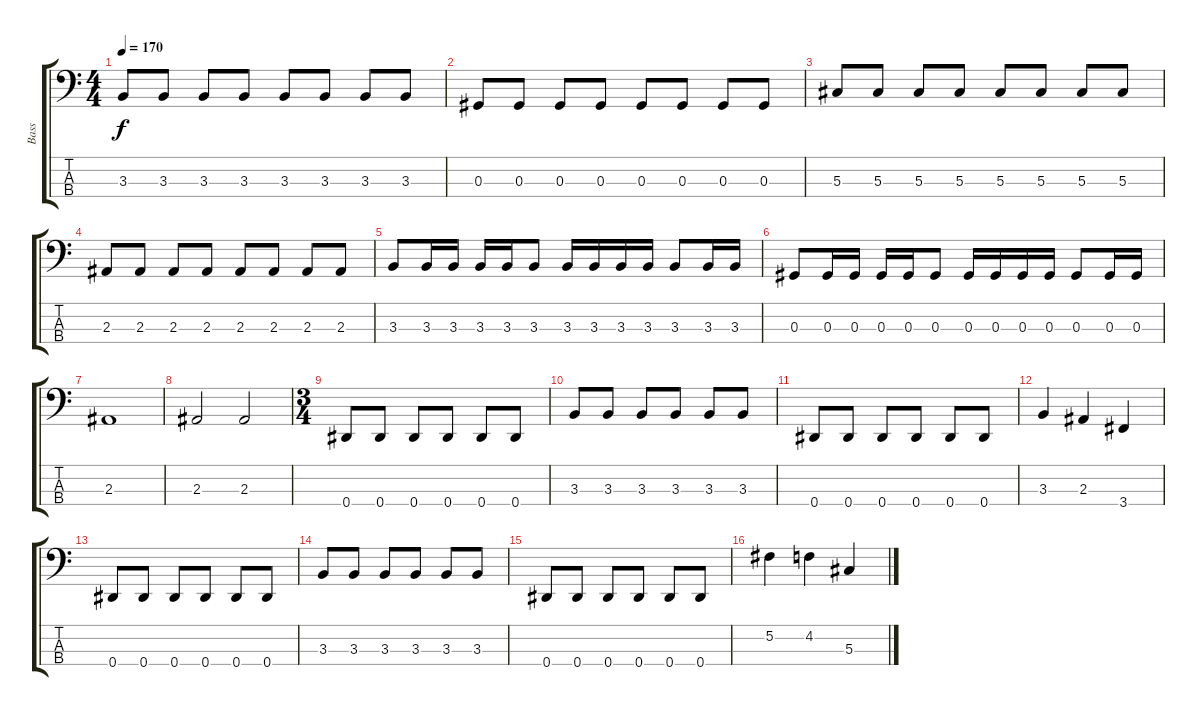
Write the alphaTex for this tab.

\track ("Bass" "Bass") {instrument electricbassfinger}
\staff {score tabs}
\tuning (Gb2 Db2 Ab1 Eb1) {hide}
\ts (4 4)
\tempo 170
\clef f4
\ks c
3.3.8{dy f} 3.3.8 3.3.8 3.3.8 3.3.8 3.3.8 3.3.8 3.3.8 |
0.3.8 0.3.8 0.3.8 0.3.8 0.3.8 0.3.8 0.3.8 0.3.8 |
5.3.8 5.3.8 5.3.8 5.3.8 5.3.8 5.3.8 5.3.8 5.3.8 |
2.3.8 2.3.8 2.3.8 2.3.8 2.3.8 2.3.8 2.3.8 2.3.8 |
3.3.8 3.3.16 3.3.16 3.3.16 3.3.16 3.3.8 3.3.16 3.3.16 3.3.16 3.3.16 3.3.8 3.3.16 3.3.16 |
0.3.8 0.3.16 0.3.16 0.3.16 0.3.16 0.3.8 0.3.16 0.3.16 0.3.16 0.3.16 0.3.8 0.3.16 0.3.16 |
2.3.1 |
2.3.2 2.3.2 |
\ts (3 4)
\section ("" "")
0.4.8 0.4.8 0.4.8 0.4.8 0.4.8 0.4.8 |
3.3.8 3.3.8 3.3.8 3.3.8 3.3.8 3.3.8 |
0.4.8 0.4.8 0.4.8 0.4.8 0.4.8 0.4.8 |
3.3.4 2.3.4 3.4.4 |
0.4.8 0.4.8 0.4.8 0.4.8 0.4.8 0.4.8 |
3.3.8 3.3.8 3.3.8 3.3.8 3.3.8 3.3.8 |
0.4.8 0.4.8 0.4.8 0.4.8 0.4.8 0.4.8 |
5.2.4 4.2.4 5.3.4
